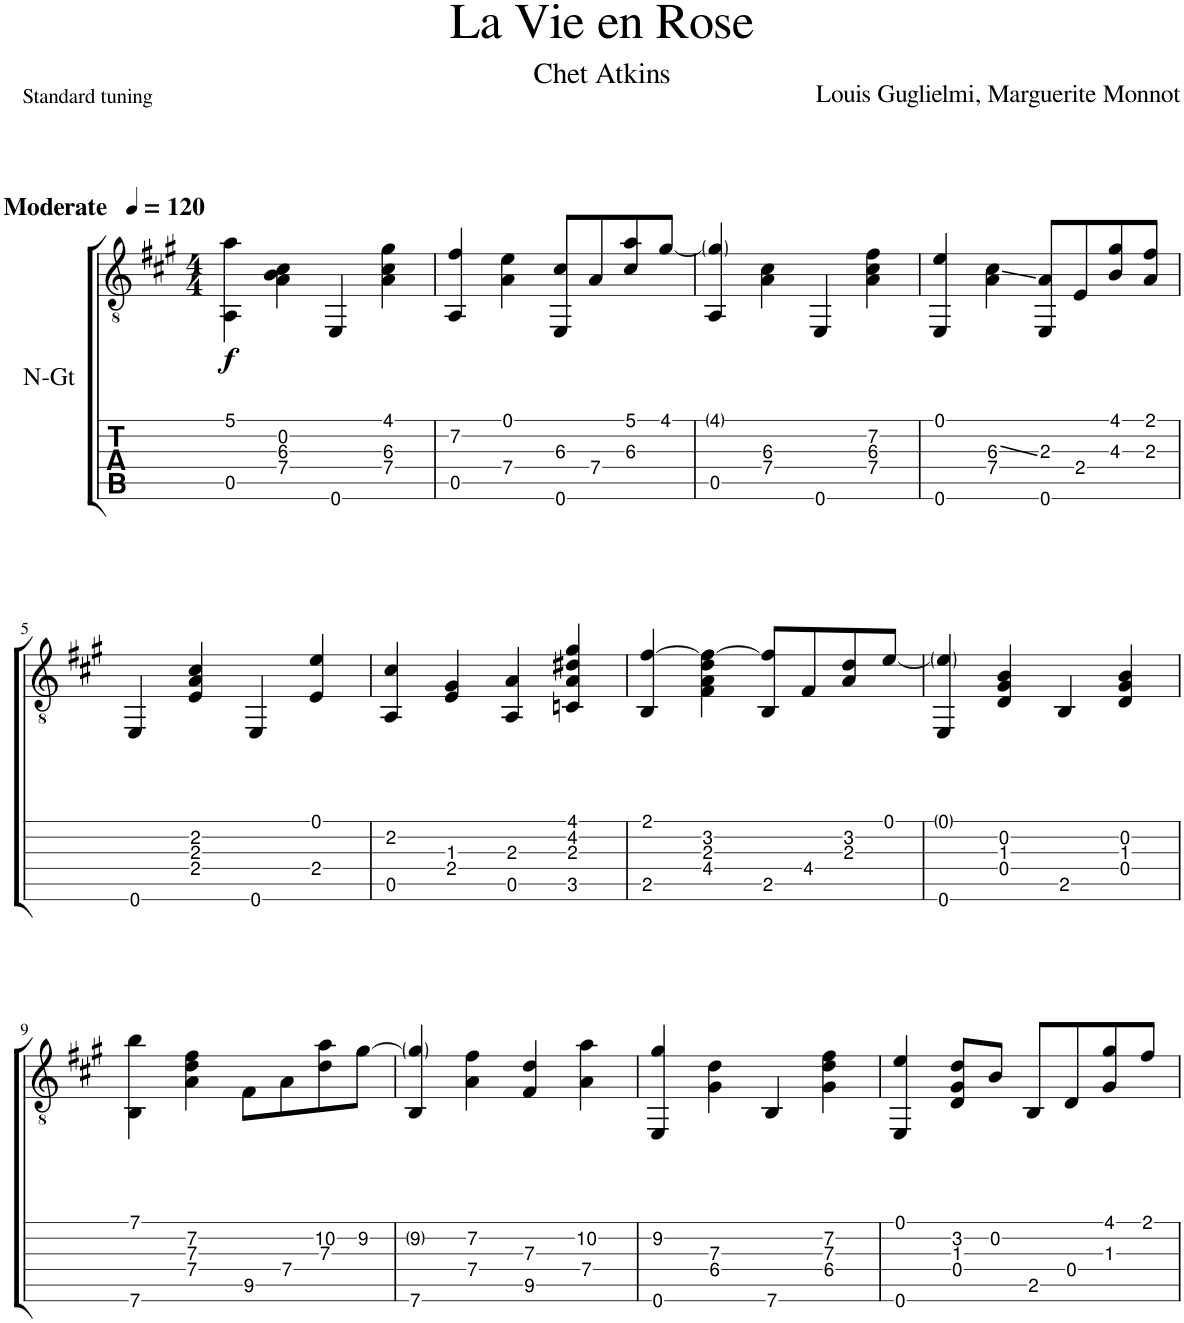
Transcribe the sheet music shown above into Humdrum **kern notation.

**kern	**kern	**dynam
*part1	*part1	*part1
*staff2	*staff1	*staff1/2
*I"N-Gt	*	*
*stria6	*	*
*	*clefGv2	*
*k[f#c#g#]	*k[f#c#g#]	*
*M4/4	*M4/4	*
*MM120	*MM120	*
=1	=1	=1
!	!LO:TX:a:B:t=Moderate	!
!	!	!LO:DY:b
4AA 4a	4AA\ 4a\	f
4A 4c# 4B	4A\ 4B\ 4c#\	.
4EE	4EE/	.
4A 4c# 4g#	4A\ 4c#\ 4g#\	.
=2	=2	=2
4AA 4f#	4AA/ 4f#/	.
4A 4e	4A\ 4e\	.
8EE\ 8c#\L	8EE/ 8c#/L	.
8AJ	8A/	.
8c#\ 8a\L	8c#/ 8a/	.
[8g#J	[8g#/J	.
=3	=3	=3
4AA 4g#]	4AA/ 4g#/]	.
4A 4c#	4A\ 4c#\	.
4EE	4EE/	.
4A 4c# 4f#	4A\ 4c#\ 4f#\	.
=4	=4	=4
4EE 4e	4EE/ 4e/	.
4A 4c#	4A\ 4c#\	.
8EE\ 8A\L	8EE/ 8A/L	.
8EJ	8E/	.
8B\ 8g#\L	8B/ 8g#/	.
8A\ 8f#\J	8A/ 8f#/J	.
!!LO:LB:g=z
=5	=5	=5
4EE	4EE/	.
4E 4A 4c#	4E/ 4A/ 4c#/	.
4EE	4EE/	.
4E 4e	4E/ 4e/	.
=6	=6	=6
4AA 4c#	4AA/ 4c#/	.
4E 4G#	4E/ 4G#/	.
4AA 4A	4AA/ 4A/	.
4C 4A 4d# 4g#	4Cn/ 4A/ 4d#X/ 4g#/	.
=7	=7	=7
4BB [4f#	4BB/ [4f#/	.
4F# 4A 4d 4f#_	4F#\ 4A\ 4d\ 4f#\_	.
8BB\ 8f#]\L	8BB/ 8f#/]L	.
8F#J	8F#/	.
8A\ 8d\L	8A/ 8d/	.
[8eJ	[8e/J	.
=8	=8	=8
4EE 4e]	4EE/ 4e/]	.
4D 4G# 4B	4D/ 4G#/ 4B/	.
4BB	4BB/	.
4D 4G# 4B	4D/ 4G#/ 4B/	.
!!LO:LB:g=z
=9	=9	=9
4BB 4b	4BB\ 4b\	.
4A 4d 4f#	4A\ 4d\ 4f#\	.
8F#L	8F#\L	.
8AJ	8A\	.
8d\ 8a\L	8d\ 8a\	.
[8g#J	[8g#\J	.
=10	=10	=10
4BB 4g#]	4BB/ 4g#/]	.
4A 4f#	4A\ 4f#\	.
4F# 4d	4F#/ 4d/	.
4A 4a	4A\ 4a\	.
=11	=11	=11
4EE 4g#	4EE/ 4g#/	.
4G# 4d	4G#\ 4d\	.
4BB	4BB/	.
4G# 4d 4f#	4G#\ 4d\ 4f#\	.
=12	=12	=12
4EE 4e	4EE/ 4e/	.
8D\ 8G#\ 8d\L	8D/ 8G#/ 8d/L	.
8BJ	8B/J	.
8BBL	8BB/L	.
8DJ	8D/	.
8G#\ 8g#\L	8G#/ 8g#/	.
8f#J	8f#/J	.
=	=	=
*-	*-	*-
